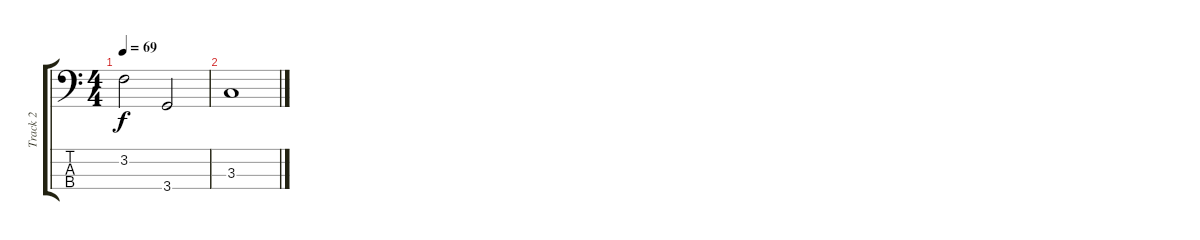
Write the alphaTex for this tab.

\track ("Track 2" "Track 2") {instrument electricbassfinger}
\staff {score tabs}
\tuning (G2 D2 A1 E1) {hide}
\ts (4 4)
\tempo 69
\clef f4
\ks c
3.2.2{dy f} 3.4.2 |
3.3.1
